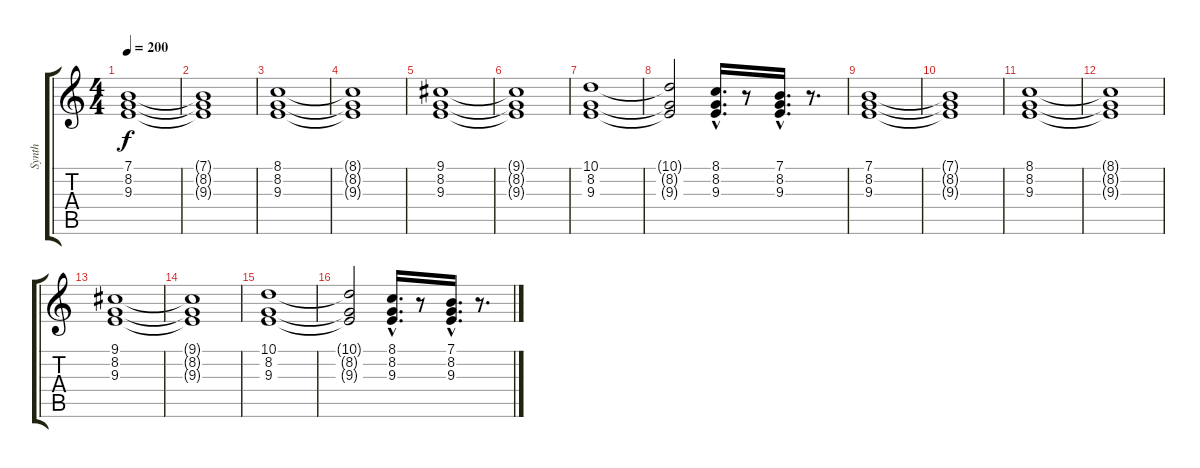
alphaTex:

\track ("Synth" "Synth") {instrument rockorgan}
\staff {score tabs}
\tuning (E4 B3 G3 D3 A2 E2) {hide}
\ts (4 4)
\tempo 200
\clef g2
\ks c
(7.1 8.2 9.3).1{dy f} |
(7.1{t} 8.2{t} 9.3{t}).1 |
(8.1 8.2 9.3).1 |
(8.1{t} 8.2{t} 9.3{t}).1 |
(9.1 8.2 9.3).1 |
(9.1{t} 8.2{t} 9.3{t}).1 |
(10.1 8.2 9.3).1 |
(10.1{t} 8.2{t} 9.3{t}).2 (8.1{hac} 8.2{hac} 9.3{hac}).16{d} r.8 (7.1{hac} 8.2{hac} 9.3{hac}).16{d} r.8{d} |
(7.1 8.2 9.3).1 |
(7.1{t} 8.2{t} 9.3{t}).1 |
(8.1 8.2 9.3).1 |
(8.1{t} 8.2{t} 9.3{t}).1 |
(9.1 8.2 9.3).1 |
(9.1{t} 8.2{t} 9.3{t}).1 |
(10.1 8.2 9.3).1 |
(10.1{t} 8.2{t} 9.3{t}).2 (8.1{hac} 8.2{hac} 9.3{hac}).16{d} r.8 (7.1{hac} 8.2{hac} 9.3{hac}).16{d} r.8{d}
